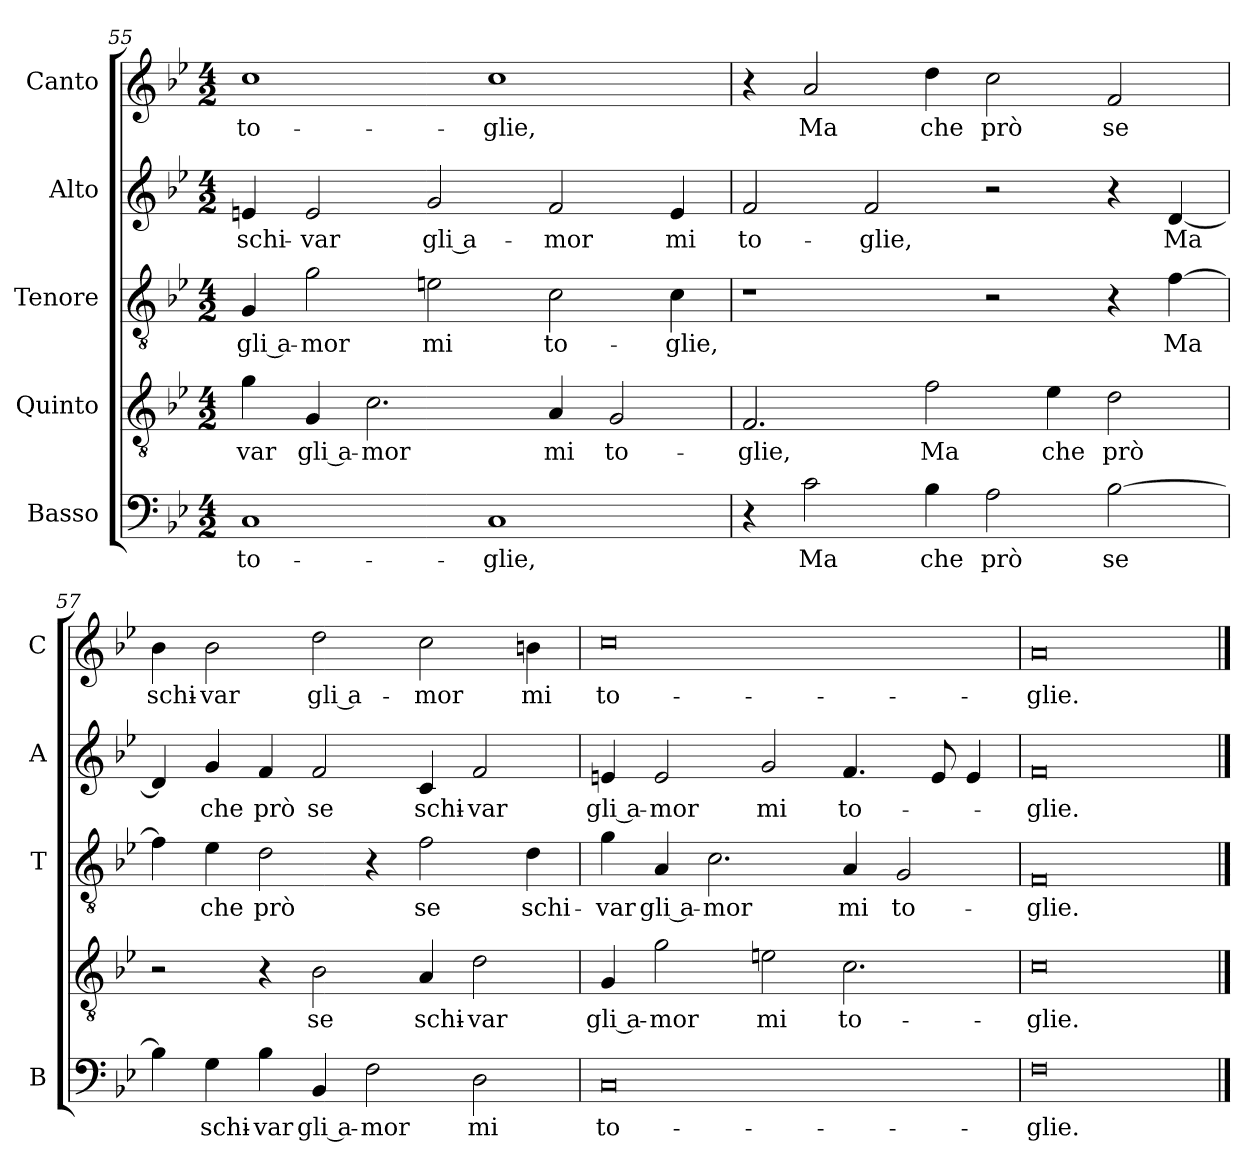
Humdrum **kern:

**kern	**text	**kern	**text	**kern	**text	**kern	**text	**kern	**text
*part5	*part5	*part4	*part4	*part3	*part3	*part2	*part2	*part1	*part1
*staff5	*staff5	*staff4	*staff4	*staff3	*staff3	*staff2	*staff2	*staff1	*staff1
*I"Basso	*	*I"Quinto	*	*I"Tenore	*	*I"Alto	*	*I"Canto	*
*I'B	*	*	*	*I'T	*	*I'A	*	*I'C	*
*clefF4	*	*clefGv2	*	*clefGv2	*	*clefG2	*	*clefG2	*
*k[b-e-]	*	*k[b-e-]	*	*k[b-e-]	*	*k[b-e-]	*	*k[b-e-]	*
*B-:	*	*B-:	*	*B-:	*	*B-:	*	*B-:	*
*M4/2	*	*M4/2	*	*M4/2	*	*M4/2	*	*M4/2	*
=55	=55	=55	=55	=55	=55	=55	=55	=55	=55
!	!LO:LY:b	!	!LO:LY:b	!	!LO:LY:b	!	!LO:LY:b	!	!LO:LY:b
1C	to-	4g\	-var	4G/	gli a-	4en/	schi-	1cc	to-
!	!	!	!LO:LY:b	!	!LO:LY:b	!	!LO:LY:b	!	!
.	.	4G/	gli a-	2g\	-mor	2e/	-var	.	.
!	!	!	!LO:LY:b	!	!	!	!	!	!
.	.	2.c\	-mor	.	.	.	.	.	.
!	!	!	!	!	!LO:LY:b	!	!LO:LY:b	!	!
.	.	.	.	2en\	mi	2g/	gli a-	.	.
!	!LO:LY:b	!	!	!	!	!	!	!	!LO:LY:b
1C	-glie,	.	.	.	.	.	.	1cc	-glie,
!	!	!	!LO:LY:b	!	!LO:LY:b	!	!LO:LY:b	!	!
.	.	4A/	mi	2c\	to-	2f/	-mor	.	.
!	!	!	!LO:LY:b	!	!	!	!	!	!
.	.	2G/	to-	.	.	.	.	.	.
!	!	!	!	!	!LO:LY:b	!	!LO:LY:b	!	!
.	.	.	.	4c\	-glie,	4e/	mi	.	.
!!LO:PB:g=z
=56	=56	=56	=56	=56	=56	=56	=56	=56	=56
!	!	!	!LO:LY:b	!	!	!	!LO:LY:b	!	!
4r	.	2.F/	-glie,	1r	.	2f/	to-	4r	.
!	!LO:LY:b	!	!	!	!	!	!	!	!LO:LY:b
2c\	Ma	.	.	.	.	.	.	2a/	Ma
!	!	!	!	!	!	!	!LO:LY:b	!	!
.	.	.	.	.	.	2f/	-glie,	.	.
!	!LO:LY:b	!	!LO:LY:b	!	!	!	!	!	!LO:LY:b
4B-\	che	2f\	Ma	.	.	.	.	4dd\	che
!	!LO:LY:b	!	!	!	!	!	!	!	!LO:LY:b
2A\	prò	.	.	2r	.	2r	.	2cc\	prò
!	!	!	!LO:LY:b	!	!	!	!	!	!
.	.	4e-\	che	.	.	.	.	.	.
!	!LO:LY:b	!	!LO:LY:b	!	!	!	!	!	!LO:LY:b
[2B-\	se	2d\	prò	4r	.	4r	.	2f/	se
!	!	!	!	!	!LO:LY:b	!	!LO:LY:b	!	!
.	.	.	.	[4f\	Ma	[4d/	Ma	.	.
=57	=57	=57	=57	=57	=57	=57	=57	=57	=57
!	!	!	!	!	!	!	!	!	!LO:LY:b
4B-\]	.	2r	.	4f\]	.	4d/]	.	4b-\	schi-
!	!LO:LY:b	!	!	!	!LO:LY:b	!	!LO:LY:b	!	!LO:LY:b
4G\	schi-	.	.	4e-\	che	4g/	che	2b-\	-var
!	!LO:LY:b	!	!	!	!LO:LY:b	!	!LO:LY:b	!	!
4B-\	-var	4r	.	2d\	prò	4f/	prò	.	.
!	!LO:LY:b	!	!LO:LY:b	!	!	!	!LO:LY:b	!	!LO:LY:b
4BB-/	gli a-	2B-\	se	.	.	2f/	se	2dd\	gli a-
!	!LO:LY:b	!	!	!	!	!	!	!	!
2F\	-mor	.	.	4r	.	.	.	.	.
!	!	!	!LO:LY:b	!	!LO:LY:b	!	!LO:LY:b	!	!LO:LY:b
.	.	4A/	schi-	2f\	se	4c/	schi-	2cc\	-mor
!	!LO:LY:b	!	!LO:LY:b	!	!	!	!LO:LY:b	!	!
2D\	mi	2d\	-var	.	.	2f/	-var	.	.
!	!	!	!	!	!LO:LY:b	!	!	!	!LO:LY:b
.	.	.	.	4d\	schi-	.	.	4bn\	mi
=58	=58	=58	=58	=58	=58	=58	=58	=58	=58
!	!LO:LY:b	!	!LO:LY:b	!	!LO:LY:b	!	!LO:LY:b	!	!LO:LY:b
0C	to-	4G/	gli a-	4g\	-var	4en/	gli a-	0cc	to-
!	!	!	!LO:LY:b	!	!LO:LY:b	!	!LO:LY:b	!	!
.	.	2g\	-mor	4A/	gli a-	2e/	-mor	.	.
!	!	!	!	!	!LO:LY:b	!	!	!	!
.	.	.	.	2.c\	-mor	.	.	.	.
!	!	!	!LO:LY:b	!	!	!	!LO:LY:b	!	!
.	.	2en\	mi	.	.	2g/	mi	.	.
!	!	!	!LO:LY:b	!	!LO:LY:b	!	!LO:LY:b	!	!
.	.	2.c\	to-	4A/	mi	4.f/	to-	.	.
!	!	!	!	!	!LO:LY:b	!	!	!	!
.	.	.	.	2G/	to-	.	.	.	.
.	.	.	.	.	.	8e/	.	.	.
.	.	.	.	.	.	4e/	.	.	.
=59	=59	=59	=59	=59	=59	=59	=59	=59	=59
!	!LO:LY:b	!	!LO:LY:b	!	!LO:LY:b	!	!LO:LY:b	!	!LO:LY:b
0F	-glie.	0c	-glie.	0F	-glie.	0f	-glie.	0a	-glie.
==	==	==	==	==	==	==	==	==	==
*-	*-	*-	*-	*-	*-	*-	*-	*-	*-
